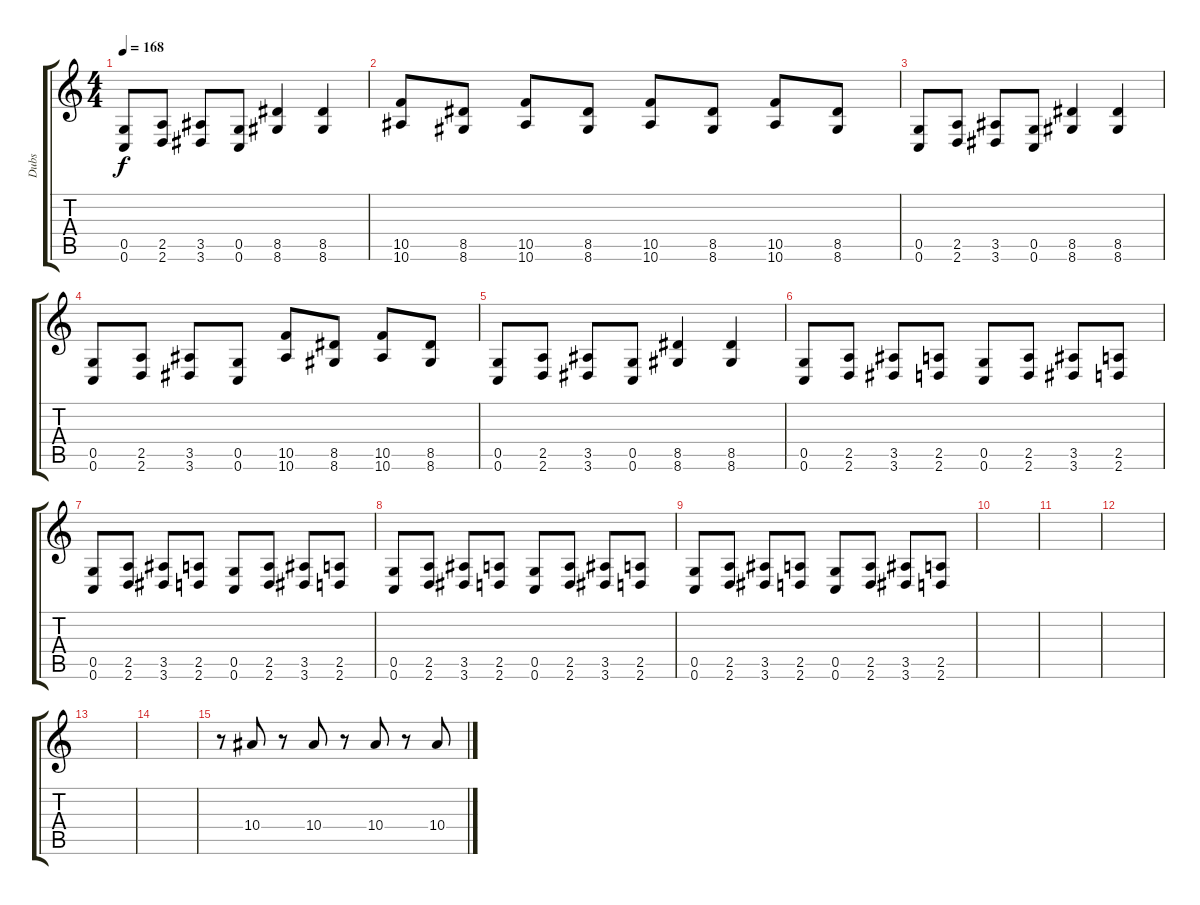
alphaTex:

\track ("Dubs" "Dubs") {instrument distortionguitar}
\staff {score tabs}
\tuning (D4 A3 F3 C3 G2 C2) {hide}
\ts (4 4)
\tempo 168
\clef g2
\ks c
(0.5 0.6).8{dy f} (2.5 2.6).8 (3.5 3.6).8 (0.5 0.6).8 (8.5 8.6).4 (8.5 8.6).4 |
(10.5 10.6).8 (8.5 8.6).8 (10.5 10.6).8 (8.5 8.6).8 (10.5 10.6).8 (8.5 8.6).8 (10.5 10.6).8 (8.5 8.6).8 |
(0.5 0.6).8 (2.5 2.6).8 (3.5 3.6).8 (0.5 0.6).8 (8.5 8.6).4 (8.5 8.6).4 |
(0.5 0.6).8 (2.5 2.6).8 (3.5 3.6).8 (0.5 0.6).8 (10.5 10.6).8 (8.5 8.6).8 (10.5 10.6).8 (8.5 8.6).8 |
(0.5 0.6).8 (2.5 2.6).8 (3.5 3.6).8 (0.5 0.6).8 (8.5 8.6).4 (8.5 8.6).4 |
(0.5 0.6).8 (2.5 2.6).8 (3.5 3.6).8 (2.5 2.6).8 (0.5 0.6).8 (2.5 2.6).8 (3.5 3.6).8 (2.5 2.6).8 |
(0.5 0.6).8 (2.5 2.6).8 (3.5 3.6).8 (2.5 2.6).8 (0.5 0.6).8 (2.5 2.6).8 (3.5 3.6).8 (2.5 2.6).8 |
(0.5 0.6).8 (2.5 2.6).8 (3.5 3.6).8 (2.5 2.6).8 (0.5 0.6).8 (2.5 2.6).8 (3.5 3.6).8 (2.5 2.6).8 |
(0.5 0.6).8 (2.5 2.6).8 (3.5 3.6).8 (2.5 2.6).8 (0.5 0.6).8 (2.5 2.6).8 (3.5 3.6).8 (2.5 2.6).8 |
|
|
|
|
|
r.8 10.4.8 r.8 10.4.8 r.8 10.4.8 r.8 10.4.8
